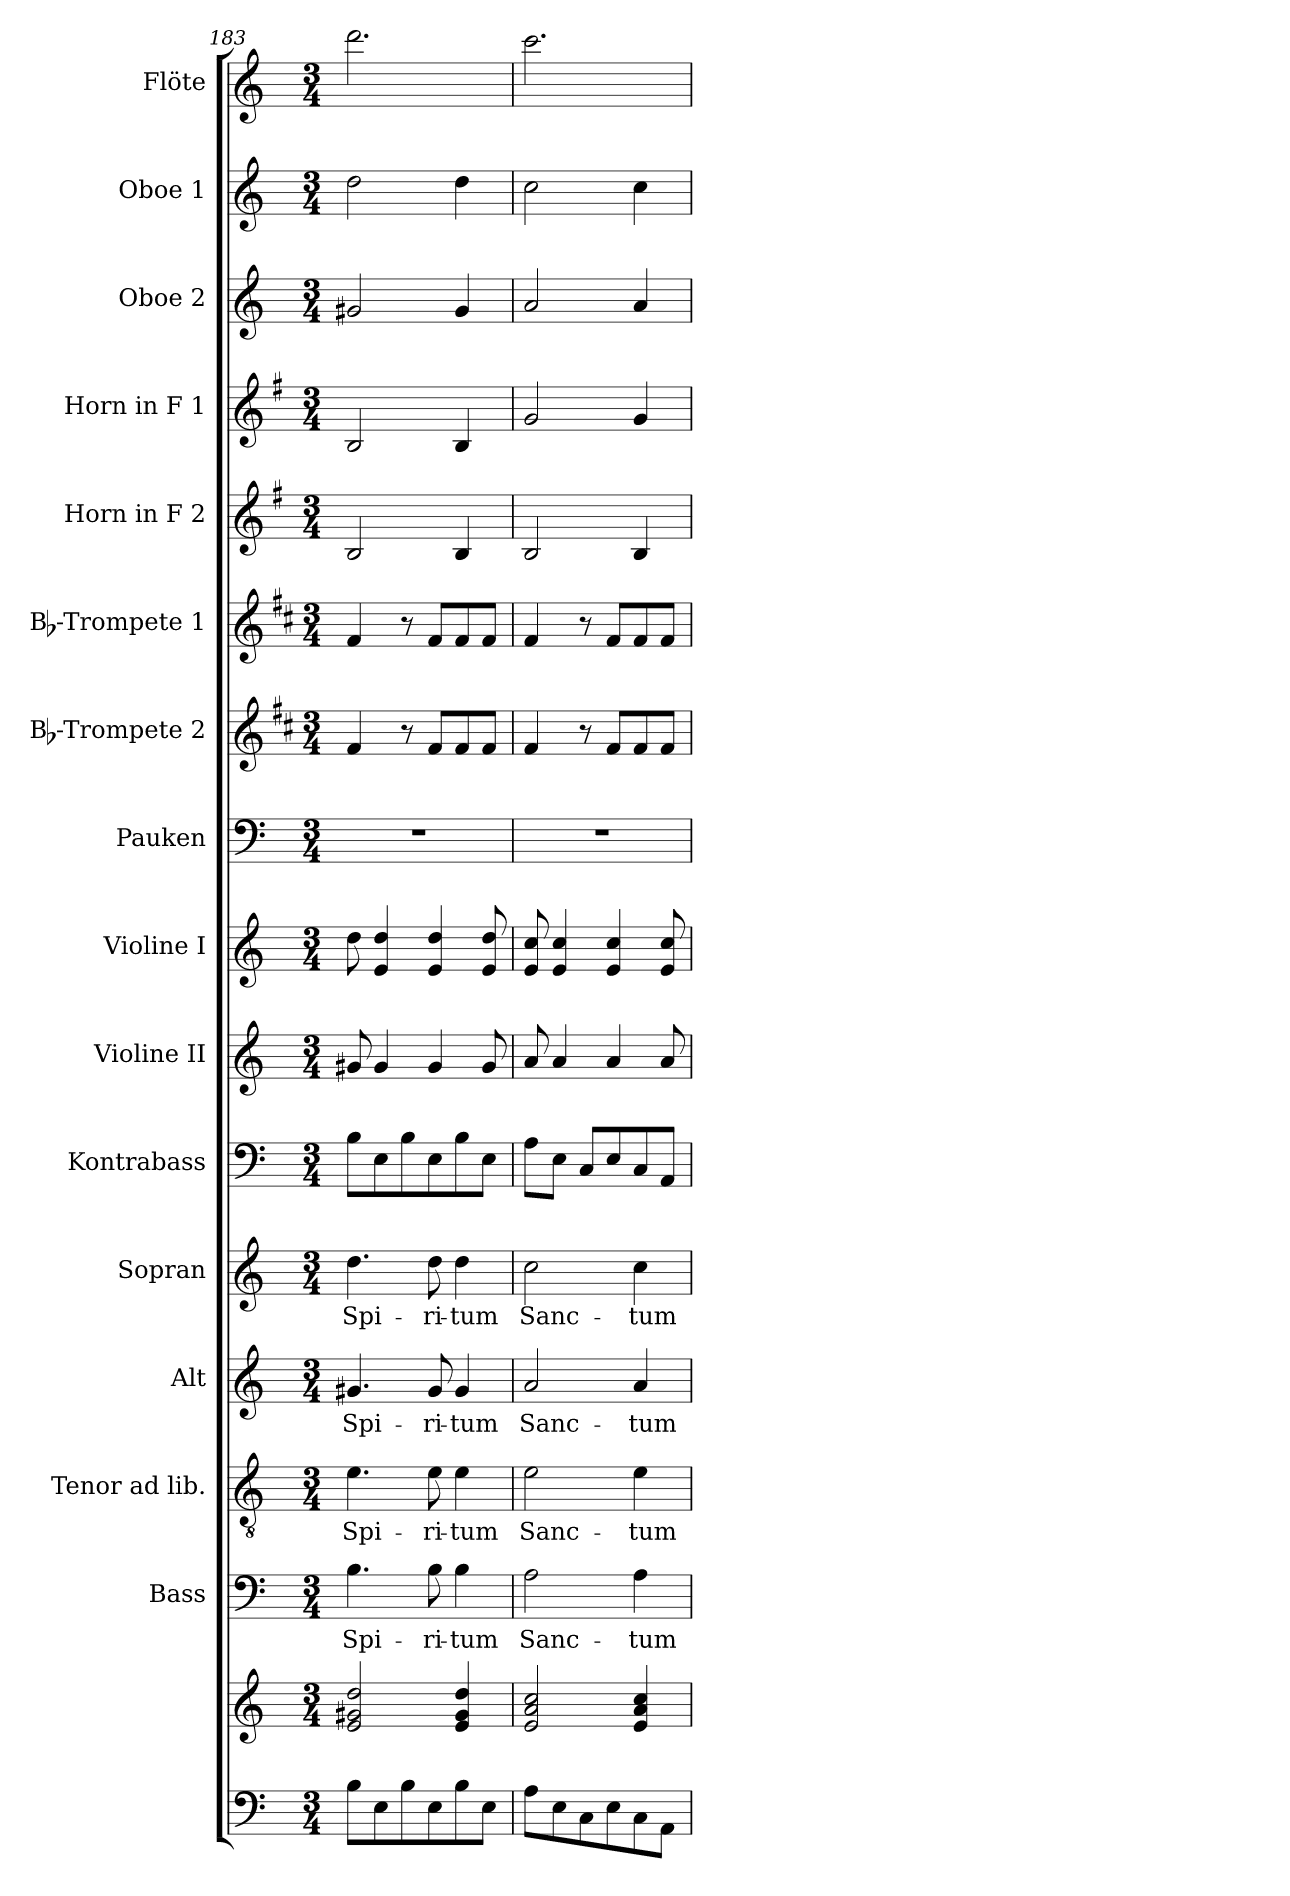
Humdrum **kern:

**kern	**kern	**kern	**text	**kern	**text	**kern	**text	**kern	**text	**kern	**kern	**kern	**kern	**kern	**kern	**kern	**kern	**kern	**kern	**kern
*part16	*part16	*part15	*part15	*part14	*part14	*part13	*part13	*part12	*part12	*part11	*part10	*part9	*part8	*part7	*part6	*part5	*part4	*part3	*part2	*part1
*staff17	*staff16	*staff15	*staff15	*staff14	*staff14	*staff13	*staff13	*staff12	*staff12	*staff11	*staff10	*staff9	*staff8	*staff7	*staff6	*staff5	*staff4	*staff3	*staff2	*staff1
*	*	*I"Bass	*	*I"Tenor ad lib.	*	*I"Alt	*	*I"Sopran	*	*I"Kontrabass	*I"Violine II	*I"Violine I	*I"Pauken	*I"Bb-Trompete 2	*I"Bb-Trompete 1	*I"Horn in F 2	*I"Horn in F 1	*I"Oboe 2	*I"Oboe 1	*I"Flöte
*	*	*I'B.	*	*I'T.	*	*I'A.	*	*I'S.	*	*I'Kb.	*I'Vl. II	*I'Vl. I	*I'Pk.	*I'Bb Trp. 2	*I'Bb Trp. 1	*	*	*I'Ob. 2	*I'Ob. 1	*I'Fl.
*clefF4	*clefG2	*clefF4	*	*clefGv2	*	*clefG2	*	*clefG2	*	*clefF4	*clefG2	*clefG2	*clefF4	*clefG2	*clefG2	*clefG2	*clefG2	*clefG2	*clefG2	*clefG2
*	*	*	*	*	*	*	*	*	*	*ITrd7c12	*	*	*	*ITrd1c2	*ITrd1c2	*ITrd4c7	*ITrd4c7	*	*	*
*k[]	*k[]	*k[]	*	*k[]	*	*k[]	*	*k[]	*	*k[]	*k[]	*k[]	*k[]	*k[]	*k[]	*k[]	*k[]	*k[]	*k[]	*k[]
*C:	*C:	*C:	*	*C:	*	*C:	*	*C:	*	*C:	*C:	*C:	*C:	*C:	*C:	*C:	*C:	*C:	*C:	*C:
*M3/4	*M3/4	*M3/4	*	*M3/4	*	*M3/4	*	*M3/4	*	*M3/4	*M3/4	*M3/4	*M3/4	*M3/4	*M3/4	*M3/4	*M3/4	*M3/4	*M3/4	*M3/4
=183	=183	=183	=183	=183	=183	=183	=183	=183	=183	=183	=183	=183	=183	=183	=183	=183	=183	=183	=183	=183
!	!	!	!LO:LY:b	!	!LO:LY:b	!	!LO:LY:b	!	!LO:LY:b	!	!	!	!	!	!	!	!	!	!	!
8B\L	2e/ 2g#X/ 2dd/	4.B\	Spi-	4.e\	Spi-	4.g#X/	Spi-	4.dd\	Spi-	8BB\L	8g#X/	8dd\	2.r	4e/	4e/	2E/	2E/	2g#X/	2dd\	2.ddd\
8E\	.	.	.	.	.	.	.	.	.	8EE\	4g#/	4e/ 4dd/	.	.	.	.	.	.	.	.
8B\	.	.	.	.	.	.	.	.	.	8BB\	.	.	.	8r	8r	.	.	.	.	.
!	!	!	!LO:LY:b	!	!LO:LY:b	!	!LO:LY:b	!	!LO:LY:b	!	!	!	!	!	!	!	!	!	!	!
8E\	.	8B\	-ri-	8e\	-ri-	8g#/	-ri-	8dd\	-ri-	8EE\	4g#/	4e/ 4dd/	.	8e/L	8e/L	.	.	.	.	.
!	!	!	!LO:LY:b	!	!LO:LY:b	!	!LO:LY:b	!	!LO:LY:b	!	!	!	!	!	!	!	!	!	!	!
8B\	4e/ 4g#/ 4dd/	4B\	-tum	4e\	-tum	4g#/	-tum	4dd\	-tum	8BB\	.	.	.	8e/	8e/	4E/	4E/	4g#/	4dd\	.
8E\J	.	.	.	.	.	.	.	.	.	8EE\J	8g#/	8e/ 8dd/	.	8e/J	8e/J	.	.	.	.	.
=184	=184	=184	=184	=184	=184	=184	=184	=184	=184	=184	=184	=184	=184	=184	=184	=184	=184	=184	=184	=184
!	!	!	!LO:LY:b	!	!LO:LY:b	!	!LO:LY:b	!	!LO:LY:b	!	!	!	!	!	!	!	!	!	!	!
8A\L	2e/ 2a/ 2cc/	2A\	Sanc-	2e\	Sanc-	2a/	Sanc-	2cc\	Sanc-	8AA\L	8a/	8e/ 8cc/	2.r	4e/	4e/	2E/	2c/	2a/	2cc\	2.ccc\
8E\	.	.	.	.	.	.	.	.	.	8EE\J	4a/	4e/ 4cc/	.	.	.	.	.	.	.	.
8C\	.	.	.	.	.	.	.	.	.	8CC/L	.	.	.	8r	8r	.	.	.	.	.
8E\	.	.	.	.	.	.	.	.	.	8EE/	4a/	4e/ 4cc/	.	8e/L	8e/L	.	.	.	.	.
!	!	!	!LO:LY:b	!	!LO:LY:b	!	!LO:LY:b	!	!LO:LY:b	!	!	!	!	!	!	!	!	!	!	!
8C\	4e/ 4a/ 4cc/	4A\	-tum	4e\	-tum	4a/	-tum	4cc\	-tum	8CC/	.	.	.	8e/	8e/	4E/	4c/	4a/	4cc\	.
8AA\J	.	.	.	.	.	.	.	.	.	8AAA/J	8a/	8e/ 8cc/	.	8e/J	8e/J	.	.	.	.	.
=	=	=	=	=	=	=	=	=	=	=	=	=	=	=	=	=	=	=	=	=
*-	*-	*-	*-	*-	*-	*-	*-	*-	*-	*-	*-	*-	*-	*-	*-	*-	*-	*-	*-	*-
